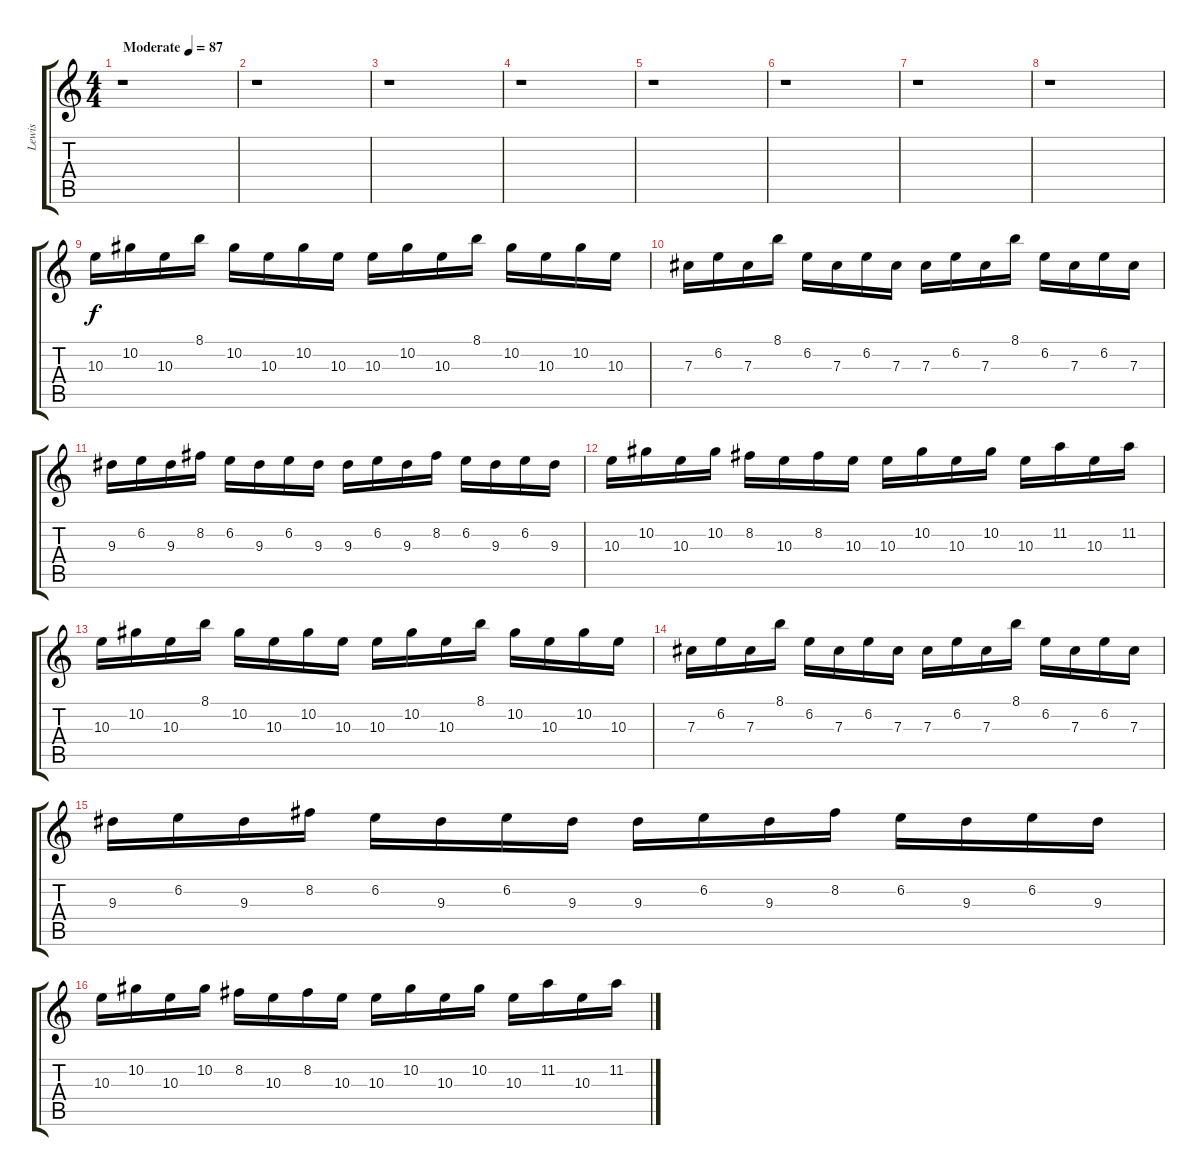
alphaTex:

\track ("Lewis" "Lewis") {instrument distortionguitar}
\staff {score tabs}
\tuning (Eb4 Bb3 Gb3 Db3 Ab2 Db2) {hide}
\ts (4 4)
\tempo (87 "Moderate")
\clef g2
\ks c
r.1{dy f instrument distortionguitar} |
r.1 |
r.1 |
r.1 |
r.1 |
r.1 |
r.1 |
r.1 |
10.3.16 10.2.16 10.3.16 8.1.16 10.2.16 10.3.16 10.2.16 10.3.16 10.3.16 10.2.16 10.3.16 8.1.16 10.2.16 10.3.16 10.2.16 10.3.16 |
7.3.16 6.2.16 7.3.16 8.1.16 6.2.16 7.3.16 6.2.16 7.3.16 7.3.16 6.2.16 7.3.16 8.1.16 6.2.16 7.3.16 6.2.16 7.3.16 |
9.3.16 6.2.16 9.3.16 8.2.16 6.2.16 9.3.16 6.2.16 9.3.16 9.3.16 6.2.16 9.3.16 8.2.16 6.2.16 9.3.16 6.2.16 9.3.16 |
10.3.16 10.2.16 10.3.16 10.2.16 8.2.16 10.3.16 8.2.16 10.3.16 10.3.16 10.2.16 10.3.16 10.2.16 10.3.16 11.2.16 10.3.16 11.2.16 |
10.3.16 10.2.16 10.3.16 8.1.16 10.2.16 10.3.16 10.2.16 10.3.16 10.3.16 10.2.16 10.3.16 8.1.16 10.2.16 10.3.16 10.2.16 10.3.16 |
7.3.16 6.2.16 7.3.16 8.1.16 6.2.16 7.3.16 6.2.16 7.3.16 7.3.16 6.2.16 7.3.16 8.1.16 6.2.16 7.3.16 6.2.16 7.3.16 |
9.3.16 6.2.16 9.3.16 8.2.16 6.2.16 9.3.16 6.2.16 9.3.16 9.3.16 6.2.16 9.3.16 8.2.16 6.2.16 9.3.16 6.2.16 9.3.16 |
10.3.16 10.2.16 10.3.16 10.2.16 8.2.16 10.3.16 8.2.16 10.3.16 10.3.16 10.2.16 10.3.16 10.2.16 10.3.16 11.2.16 10.3.16 11.2.16
